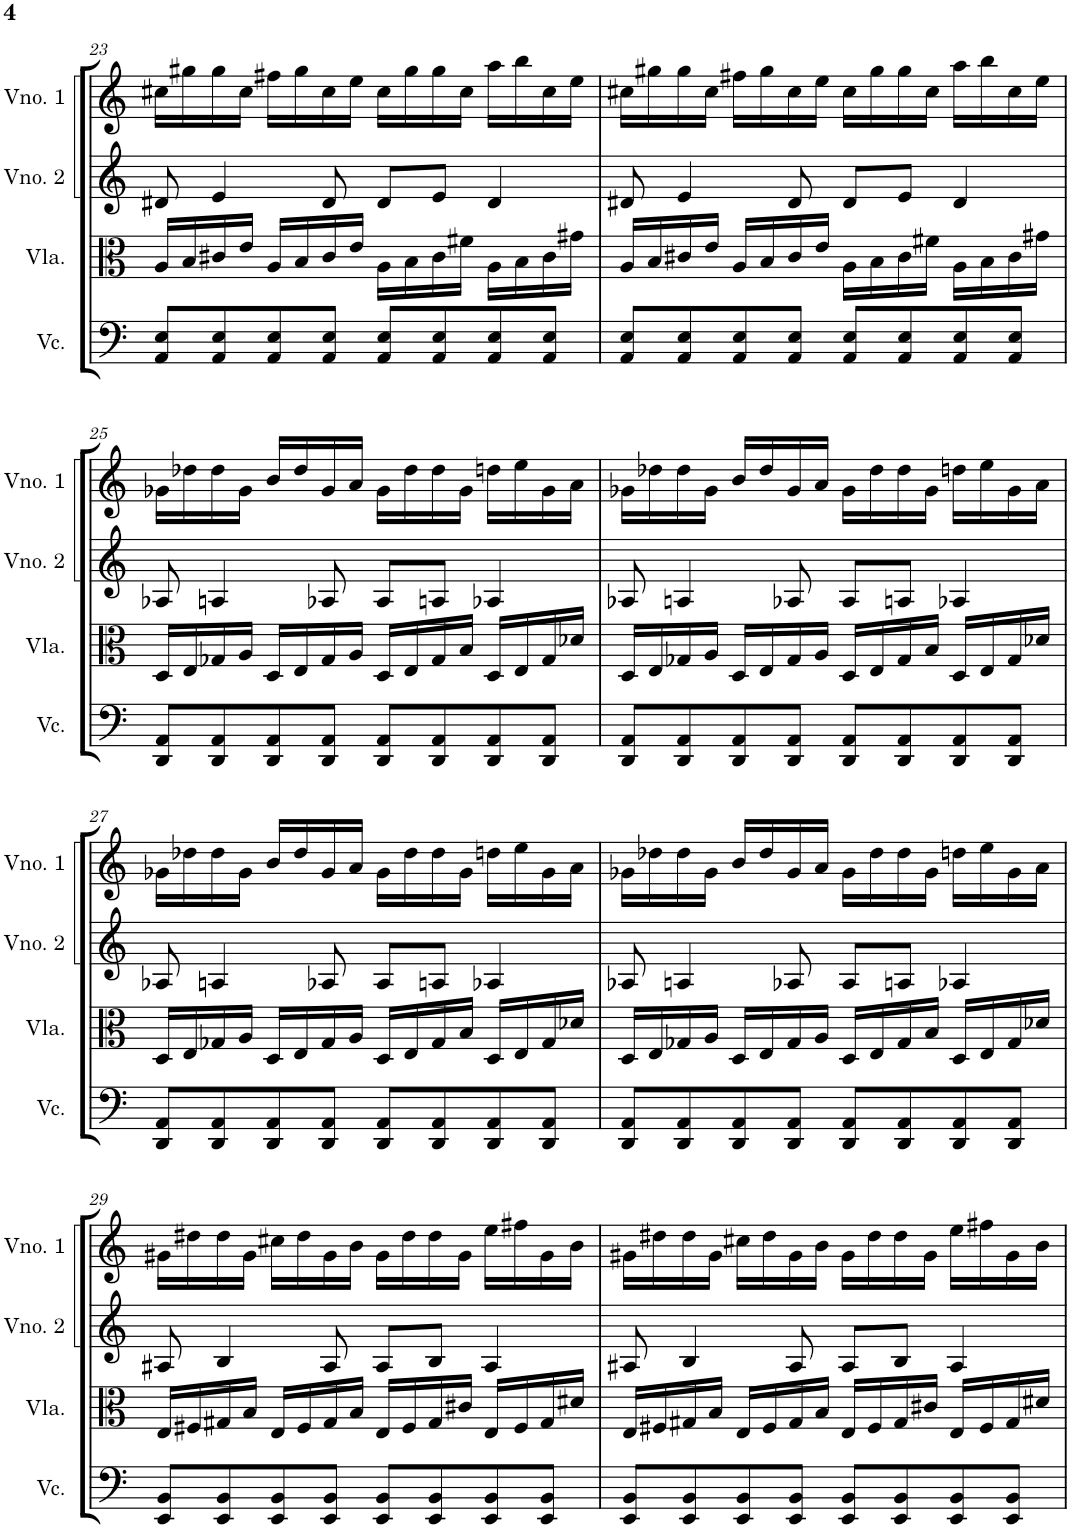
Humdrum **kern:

**kern	**kern	**kern	**kern
*part4	*part3	*part2	*part1
*staff4	*staff3	*staff2	*staff1
*I"Violoncelo	*I"Viola	*I"Violino 2	*I"Violino 1
*I'Vc.	*I'Vla.	*I'Vno. 2	*I'Vno. 1
!!LO:PB:g=z
*clefF4	*clefC3	*clefG2	*clefG2
*k[]	*k[]	*k[]	*k[]
*M4/4	*M4/4	*M4/4	*M4/4
=23	=23	=23	=23
8AA/ 8E/L	16A/LL	8d#X/	16cc#X\LL
.	16B/	.	16gg#X\
8AA/ 8E/	16c#X/	4e/	16gg#\
.	16e/JJ	.	16cc#\JJ
8AA/ 8E/	16A/LL	.	16ff#X\LL
.	16B/	.	16gg#\
8AA/ 8E/J	16c#/	8d#/	16cc#\
.	16e/JJ	.	16ee\JJ
8AA/ 8E/L	16A\LL	8d#/L	16cc#\LL
.	16B\	.	16gg#\
8AA/ 8E/	16c#\	8e/J	16gg#\
.	16f#X\JJ	.	16cc#\JJ
8AA/ 8E/	16A\LL	4d#/	16aa\LL
.	16B\	.	16bb\
8AA/ 8E/J	16c#\	.	16cc#\
.	16g#X\JJ	.	16ee\JJ
=24	=24	=24	=24
8AA/ 8E/L	16A/LL	8d#X/	16cc#X\LL
.	16B/	.	16gg#X\
8AA/ 8E/	16c#X/	4e/	16gg#\
.	16e/JJ	.	16cc#\JJ
8AA/ 8E/	16A/LL	.	16ff#X\LL
.	16B/	.	16gg#\
8AA/ 8E/J	16c#/	8d#/	16cc#\
.	16e/JJ	.	16ee\JJ
8AA/ 8E/L	16A\LL	8d#/L	16cc#\LL
.	16B\	.	16gg#\
8AA/ 8E/	16c#\	8e/J	16gg#\
.	16f#X\JJ	.	16cc#\JJ
8AA/ 8E/	16A\LL	4d#/	16aa\LL
.	16B\	.	16bb\
8AA/ 8E/J	16c#\	.	16cc#\
.	16g#X\JJ	.	16ee\JJ
!!LO:LB:g=z
=25	=25	=25	=25
8DD/ 8AA/L	16D/LL	8A-X/	16g-X\LL
.	16E/	.	16dd-X\
8DD/ 8AA/	16G-X/	4An/	16dd-\
.	16A/JJ	.	16g-\JJ
8DD/ 8AA/	16D/LL	.	16b/LL
.	16E/	.	16dd-/
8DD/ 8AA/J	16G-/	8A-X/	16g-/
.	16A/JJ	.	16a/JJ
8DD/ 8AA/L	16D/LL	8A-/L	16g-\LL
.	16E/	.	16dd-\
8DD/ 8AA/	16G-/	8An/J	16dd-\
.	16B/JJ	.	16g-\JJ
8DD/ 8AA/	16D/LL	4A-X/	16ddn\LL
.	16E/	.	16ee\
8DD/ 8AA/J	16G-/	.	16g-\
.	16d-X/JJ	.	16a\JJ
=26	=26	=26	=26
8DD/ 8AA/L	16D/LL	8A-X/	16g-X\LL
.	16E/	.	16dd-X\
8DD/ 8AA/	16G-X/	4An/	16dd-\
.	16A/JJ	.	16g-\JJ
8DD/ 8AA/	16D/LL	.	16b/LL
.	16E/	.	16dd-/
8DD/ 8AA/J	16G-/	8A-X/	16g-/
.	16A/JJ	.	16a/JJ
8DD/ 8AA/L	16D/LL	8A-/L	16g-\LL
.	16E/	.	16dd-\
8DD/ 8AA/	16G-/	8An/J	16dd-\
.	16B/JJ	.	16g-\JJ
8DD/ 8AA/	16D/LL	4A-X/	16ddn\LL
.	16E/	.	16ee\
8DD/ 8AA/J	16G-/	.	16g-\
.	16d-X/JJ	.	16a\JJ
!!LO:LB:g=z
=27	=27	=27	=27
8DD/ 8AA/L	16D/LL	8A-X/	16g-X\LL
.	16E/	.	16dd-X\
8DD/ 8AA/	16G-X/	4An/	16dd-\
.	16A/JJ	.	16g-\JJ
8DD/ 8AA/	16D/LL	.	16b/LL
.	16E/	.	16dd-/
8DD/ 8AA/J	16G-/	8A-X/	16g-/
.	16A/JJ	.	16a/JJ
8DD/ 8AA/L	16D/LL	8A-/L	16g-\LL
.	16E/	.	16dd-\
8DD/ 8AA/	16G-/	8An/J	16dd-\
.	16B/JJ	.	16g-\JJ
8DD/ 8AA/	16D/LL	4A-X/	16ddn\LL
.	16E/	.	16ee\
8DD/ 8AA/J	16G-/	.	16g-\
.	16d-X/JJ	.	16a\JJ
=28	=28	=28	=28
8DD/ 8AA/L	16D/LL	8A-X/	16g-X\LL
.	16E/	.	16dd-X\
8DD/ 8AA/	16G-X/	4An/	16dd-\
.	16A/JJ	.	16g-\JJ
8DD/ 8AA/	16D/LL	.	16b/LL
.	16E/	.	16dd-/
8DD/ 8AA/J	16G-/	8A-X/	16g-/
.	16A/JJ	.	16a/JJ
8DD/ 8AA/L	16D/LL	8A-/L	16g-\LL
.	16E/	.	16dd-\
8DD/ 8AA/	16G-/	8An/J	16dd-\
.	16B/JJ	.	16g-\JJ
8DD/ 8AA/	16D/LL	4A-X/	16ddn\LL
.	16E/	.	16ee\
8DD/ 8AA/J	16G-/	.	16g-\
.	16d-X/JJ	.	16a\JJ
!!LO:LB:g=z
=29	=29	=29	=29
8EE/ 8BB/L	16E/LL	8A#X/	16g#X\LL
.	16F#X/	.	16dd#X\
8EE/ 8BB/	16G#X/	4B/	16dd#\
.	16B/JJ	.	16g#\JJ
8EE/ 8BB/	16E/LL	.	16cc#X\LL
.	16F#/	.	16dd#\
8EE/ 8BB/J	16G#/	8A#/	16g#\
.	16B/JJ	.	16b\JJ
8EE/ 8BB/L	16E/LL	8A#/L	16g#\LL
.	16F#/	.	16dd#\
8EE/ 8BB/	16G#/	8B/J	16dd#\
.	16c#X/JJ	.	16g#\JJ
8EE/ 8BB/	16E/LL	4A#/	16ee\LL
.	16F#/	.	16ff#X\
8EE/ 8BB/J	16G#/	.	16g#\
.	16d#X/JJ	.	16b\JJ
=30	=30	=30	=30
8EE/ 8BB/L	16E/LL	8A#X/	16g#X\LL
.	16F#X/	.	16dd#X\
8EE/ 8BB/	16G#X/	4B/	16dd#\
.	16B/JJ	.	16g#\JJ
8EE/ 8BB/	16E/LL	.	16cc#X\LL
.	16F#/	.	16dd#\
8EE/ 8BB/J	16G#/	8A#/	16g#\
.	16B/JJ	.	16b\JJ
8EE/ 8BB/L	16E/LL	8A#/L	16g#\LL
.	16F#/	.	16dd#\
8EE/ 8BB/	16G#/	8B/J	16dd#\
.	16c#X/JJ	.	16g#\JJ
8EE/ 8BB/	16E/LL	4A#/	16ee\LL
.	16F#/	.	16ff#X\
8EE/ 8BB/J	16G#/	.	16g#\
.	16d#X/JJ	.	16b\JJ
=	=	=	=
*-	*-	*-	*-
